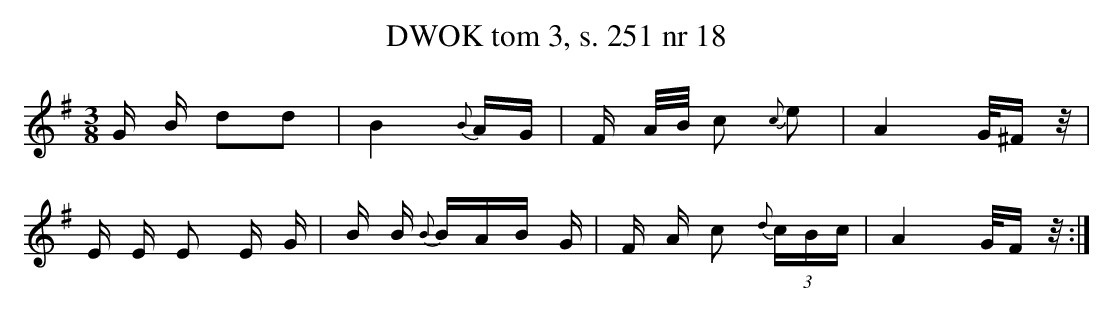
X:1
T: DWOK tom 3, s. 251 nr 18
L: 1/16
M: 3/8
K: G
G B d2d2 | B4 {B} AG | F A/B/ c2 {c} e2 | A4 G/^F z/|
E E E2 E G | B B {B}BAB G | F A c2 {d}(3cBc | A4 G/F z/ :|
